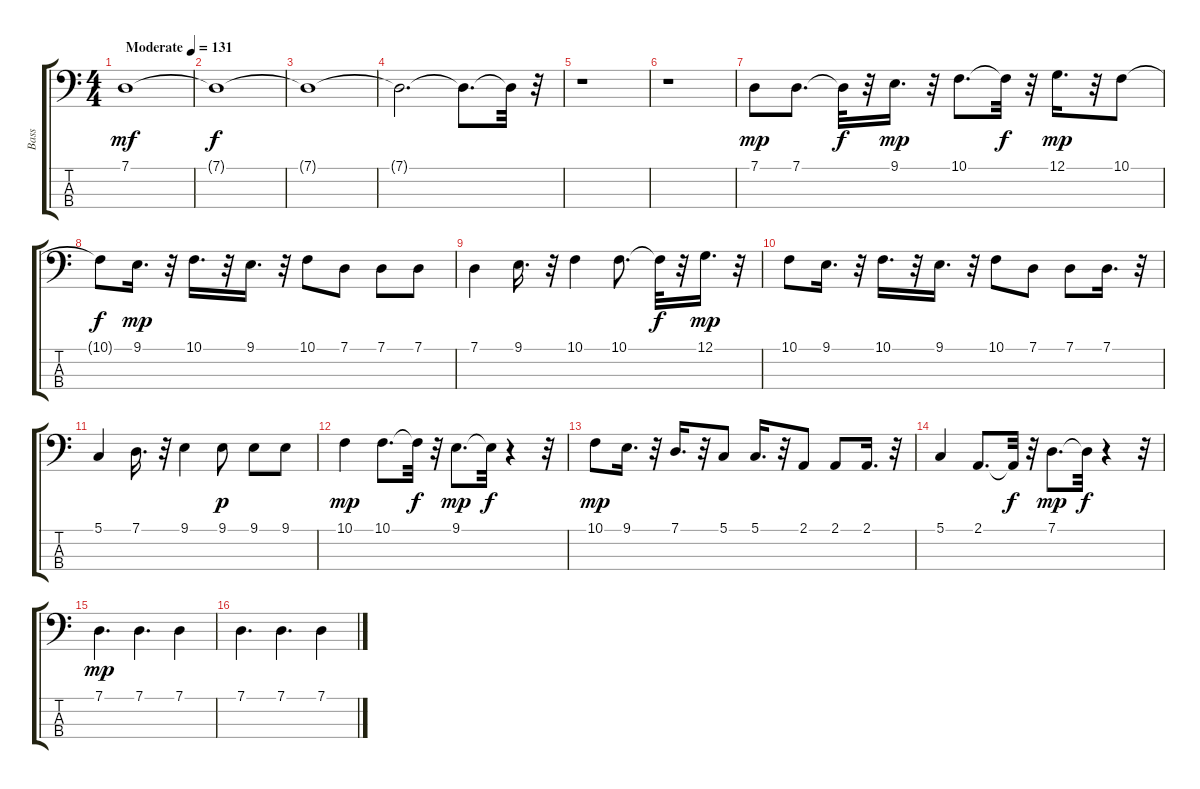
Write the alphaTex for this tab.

\track ("Bass" "Bass") {instrument bassoon}
\staff {score tabs}
\tuning (G2 D2 A1 E1) {hide}
\ts (4 4)
\tempo (131 "Moderate")
\clef f4
\ks c
7.1.1{dy mf instrument bassoon} |
7.1{t}.1{dy f} |
7.1{t}.1 |
7.1{t}.2{d} 7.1{t}.8{d} 7.1{t}.32 r.32 |
r.1 |
r.1 |
7.1.8{dy mp} 7.1.8{d} 7.1{t}.32{dy f} r.32 9.1.16{d dy mp} r.32 10.1.8{d} 10.1{t}.32{dy f} r.32 12.1.16{d dy mp} r.32 10.1.8 |
10.1{t}.8{dy f} 9.1.16{d dy mp} r.32 10.1.16{d} r.32 9.1.16{d} r.32 10.1.8 7.1.8 7.1.8 7.1.8 |
7.1.4 9.1.16{d} r.32 10.1.4 10.1.8{d} 10.1{t}.32{dy f} r.32 12.1.16{d dy mp} r.32 |
10.1.8 9.1.16{d} r.32 10.1.16{d} r.32 9.1.16{d} r.32 10.1.8 7.1.8 7.1.8 7.1.16{d} r.32 |
5.1.4 7.1.16{d} r.32 9.1.4 9.1.8{dy p} 9.1.8 9.1.8 |
10.1.4{dy mp} 10.1.8{d} 10.1{t}.32{dy f} r.32 9.1.8{d dy mp} 9.1{t}.32{dy f} r.4 r.32 |
10.1.8{dy mp} 9.1.16{d} r.32 7.1.16{d} r.32 5.1.8 5.1.16{d} r.32 2.1.8 2.1.8 2.1.16{d} r.32 |
5.1.4 2.1.8{d} 2.1{t}.32{dy f} r.32 7.1.8{d dy mp} 7.1{t}.32{dy f} r.4 r.32 |
7.1.4{d dy mp} 7.1.4{d} 7.1.4 |
7.1.4{d} 7.1.4{d} 7.1.4
